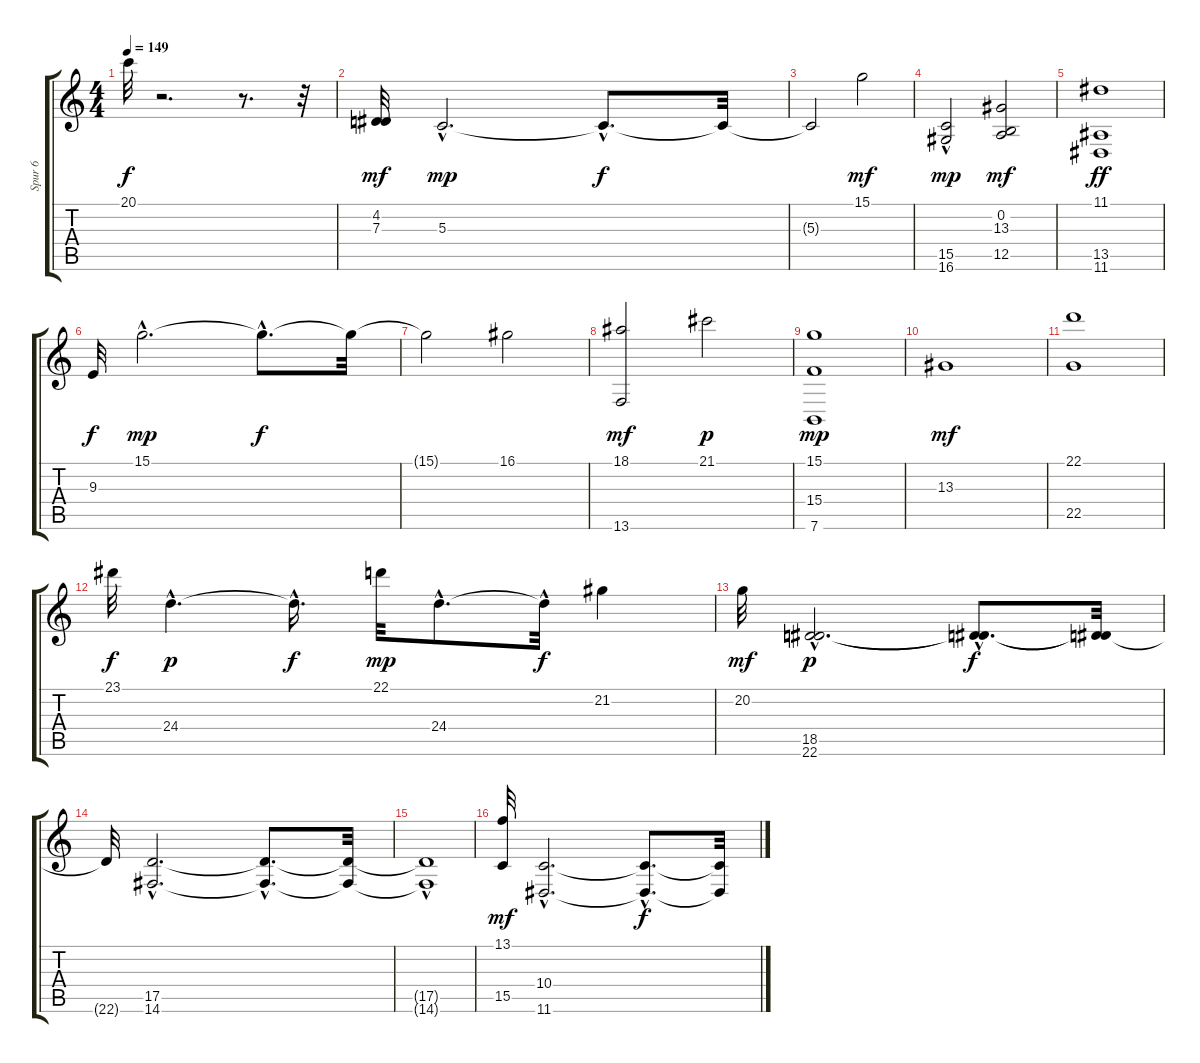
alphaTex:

\track ("Spur 6" "Spur 6") {instrument stringensemble1}
\staff {score tabs}
\tuning (E4 B3 G3 D3 A2 E2) {hide}
\ts (4 4)
\tempo 149
\clef g2
\ks c
20.1{t}.32{dy f} r.2{d} r.8{d} r.32 |
(4.2 7.3).32{dy mf} 5.3{hac}.2{d dy mp} 5.3{hac t}.8{d dy f} 5.3{t}.32 |
5.3{t}.2 15.1.2{dy mf} |
(15.5 16.6{hac}).2{dy mp} (0.2 13.3 12.5).2{dy mf} |
(11.1 13.5 11.6).1{dy ff} |
9.3.32{dy f} 15.1{hac}.2{d dy mp} 15.1{hac t}.8{d dy f} 15.1{t}.32 |
15.1{t}.2 16.1.2 |
(18.1 13.6).2{dy mf} 21.1.2{dy p} |
(15.1 15.4 7.6).1{dy mp} |
13.3.1{dy mf} |
(22.1 22.5).1 |
23.1.32{dy f} 24.4{hac}.4{d dy p} 24.4{hac t}.16{d dy f} 22.1.32{dy mp} 24.4{hac}.8{d} 24.4{hac t}.32{dy f} 21.2.4 |
20.2.32{dy mf} (18.5{hac} 22.6{hac}).2{d dy p} (18.5{hac t} 22.6{hac t}).8{d dy f} (18.5{t} 22.6{t}).32 |
22.6{t}.32 (17.5{hac} 14.6{hac}).2{d} (17.5{hac t} 14.6{hac t}).8{d} (17.5{t} 14.6{t}).32 |
(17.5{t} 14.6{hac t}).1 |
(13.1 15.5).32{dy mf} (10.4{hac} 11.6{hac}).2{d} (10.4{hac t} 11.6{hac t}).8{d dy f} (10.4{t} 11.6{t}).32
